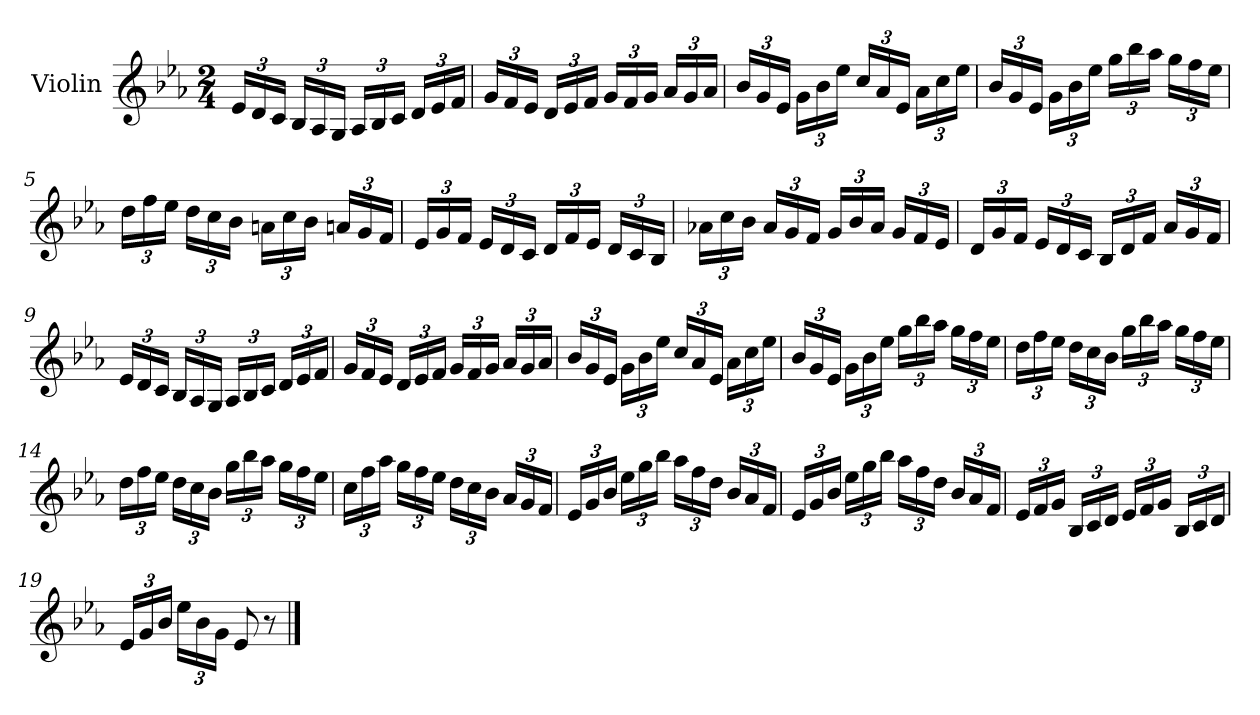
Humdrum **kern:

**kern
*part1
*staff1
*I"Violin
*I'Vln.
*clefG2
*k[b-e-a-]
*M2/4
*MM40
*Xbrackettup
=1
24e-/LL
24d/
24c/JJ
24B-/LL
24A-/
24G/JJ
24A-/LL
24B-/
24c/JJ
24d/LL
24e-/
24f/JJ
=2
24g/LL
24f/
24e-/JJ
24d/LL
24e-/
24f/JJ
24g/LL
24f/
24g/JJ
24a-/LL
24g/
24a-/JJ
=3
24b-/LL
24g/
24e-/JJ
24g\LL
24b-\
24ee-\JJ
24cc/LL
24a-/
24e-/JJ
24a-\LL
24cc\
24ee-\JJ
!!LO:LB:g=z
=4
24b-/LL
24g/
24e-/JJ
24g\LL
24b-\
24ee-\JJ
24gg\LL
24bb-\
24aa-\JJ
24gg\LL
24ff\
24ee-\JJ
=5
24dd\LL
24ff\
24ee-\JJ
24dd\LL
24cc\
24b-\JJ
24an\LL
24cc\
24b-\JJ
24an/LL
24g/
24f/JJ
=6
24e-/LL
24g/
24f/JJ
24e-/LL
24d/
24c/JJ
24d/LL
24f/
24e-/JJ
24d/LL
24c/
24B-/JJ
=7
24a-X\LL
24cc\
24b-\JJ
24a-/LL
24g/
24f/JJ
24g/LL
24b-/
24a-/JJ
24g/LL
24f/
24e-/JJ
!!LO:LB:g=z
=8
24d/LL
24g/
24f/JJ
24e-/LL
24d/
24c/JJ
24B-/LL
24d/
24f/JJ
24a-/LL
24g/
24f/JJ
=9
24e-/LL
24d/
24c/JJ
24B-/LL
24A-/
24G/JJ
24A-/LL
24B-/
24c/JJ
24d/LL
24e-/
24f/JJ
=10
24g/LL
24f/
24e-/JJ
24d/LL
24e-/
24f/JJ
24g/LL
24f/
24g/JJ
24a-/LL
24g/
24a-/JJ
=11
24b-/LL
24g/
24e-/JJ
24g\LL
24b-\
24ee-\JJ
24cc/LL
24a-/
24e-/JJ
24a-\LL
24cc\
24ee-\JJ
!!LO:LB:g=z
=12
24b-/LL
24g/
24e-/JJ
24g\LL
24b-\
24ee-\JJ
24gg\LL
24bb-\
24aa-\JJ
24gg\LL
24ff\
24ee-\JJ
=13
24dd\LL
24ff\
24ee-\JJ
24dd\LL
24cc\
24b-\JJ
24gg\LL
24bb-\
24aa-\JJ
24gg\LL
24ff\
24ee-\JJ
=14
24dd\LL
24ff\
24ee-\JJ
24dd\LL
24cc\
24b-\JJ
24gg\LL
24bb-\
24aa-\JJ
24gg\LL
24ff\
24ee-\JJ
=15
24cc\LL
24ff\
24aa-\JJ
24gg\LL
24ff\
24ee-\JJ
24dd\LL
24cc\
24b-\JJ
24a-/LL
24g/
24f/JJ
!!LO:LB:g=z
=16
24e-/LL
24g/
24b-/JJ
24ee-\LL
24gg\
24bb-\JJ
24aa-\LL
24ff\
24dd\JJ
24b-/LL
24a-/
24f/JJ
=17
24e-/LL
24g/
24b-/JJ
24ee-\LL
24gg\
24bb-\JJ
24aa-\LL
24ff\
24dd\JJ
24b-/LL
24a-/
24f/JJ
=18
24e-/LL
24f/
24g/JJ
24B-/LL
24c/
24d/JJ
24e-/LL
24f/
24g/JJ
24B-/LL
24c/
24d/JJ
=19
24e-/LL
24g/
24b-/JJ
24ee-\LL
24b-\
24g\JJ
8e-/
8r
==
*-
